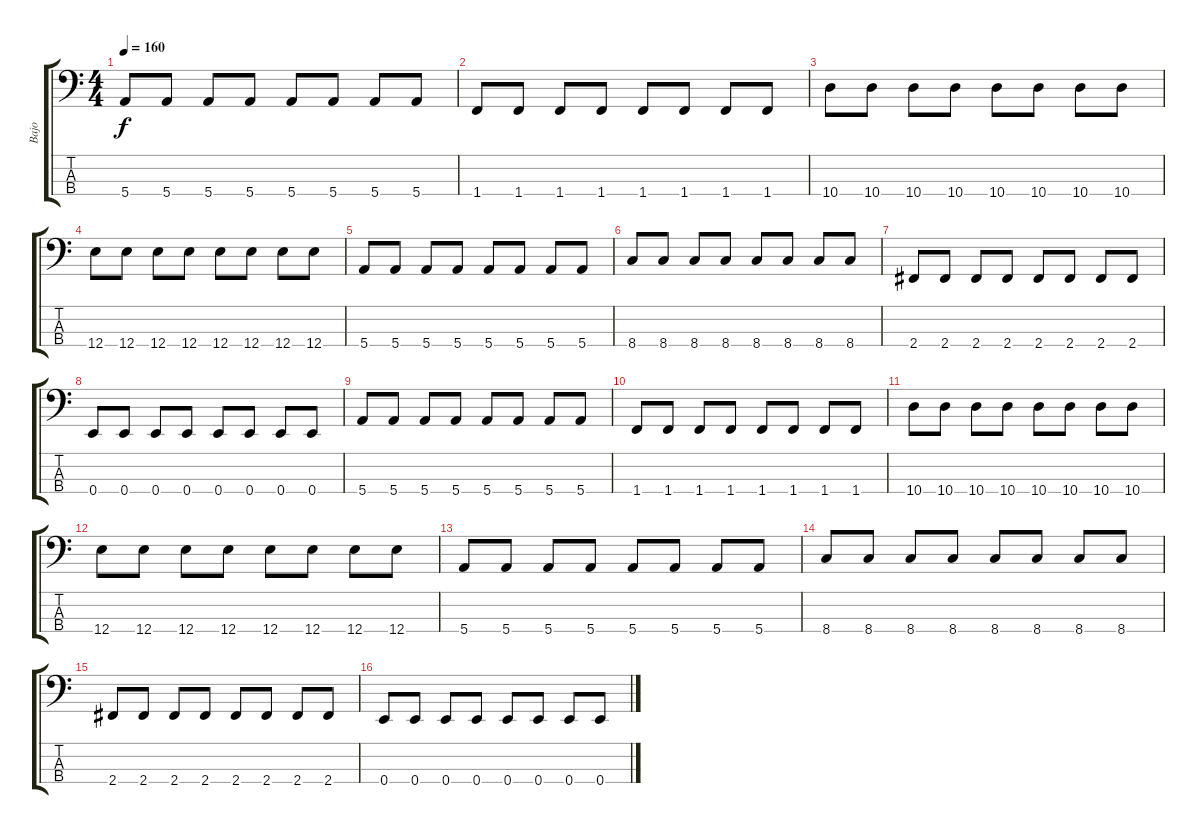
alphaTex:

\track ("Bajo" "Bajo") {instrument electricbasspick}
\staff {score tabs}
\tuning (G2 D2 A1 E1) {hide}
\ts (4 4)
\tempo 160
\clef f4
\ks c
5.4.8{dy f} 5.4.8 5.4.8 5.4.8 5.4.8 5.4.8 5.4.8 5.4.8 |
1.4.8 1.4.8 1.4.8 1.4.8 1.4.8 1.4.8 1.4.8 1.4.8 |
10.4.8 10.4.8 10.4.8 10.4.8 10.4.8 10.4.8 10.4.8 10.4.8 |
12.4.8 12.4.8 12.4.8 12.4.8 12.4.8 12.4.8 12.4.8 12.4.8 |
5.4.8 5.4.8 5.4.8 5.4.8 5.4.8 5.4.8 5.4.8 5.4.8 |
8.4.8 8.4.8 8.4.8 8.4.8 8.4.8 8.4.8 8.4.8 8.4.8 |
2.4.8 2.4.8 2.4.8 2.4.8 2.4.8 2.4.8 2.4.8 2.4.8 |
0.4.8 0.4.8 0.4.8 0.4.8 0.4.8 0.4.8 0.4.8 0.4.8 |
5.4.8 5.4.8 5.4.8 5.4.8 5.4.8 5.4.8 5.4.8 5.4.8 |
1.4.8 1.4.8 1.4.8 1.4.8 1.4.8 1.4.8 1.4.8 1.4.8 |
10.4.8 10.4.8 10.4.8 10.4.8 10.4.8 10.4.8 10.4.8 10.4.8 |
12.4.8 12.4.8 12.4.8 12.4.8 12.4.8 12.4.8 12.4.8 12.4.8 |
5.4.8 5.4.8 5.4.8 5.4.8 5.4.8 5.4.8 5.4.8 5.4.8 |
8.4.8 8.4.8 8.4.8 8.4.8 8.4.8 8.4.8 8.4.8 8.4.8 |
2.4.8 2.4.8 2.4.8 2.4.8 2.4.8 2.4.8 2.4.8 2.4.8 |
0.4.8 0.4.8 0.4.8 0.4.8 0.4.8 0.4.8 0.4.8 0.4.8
